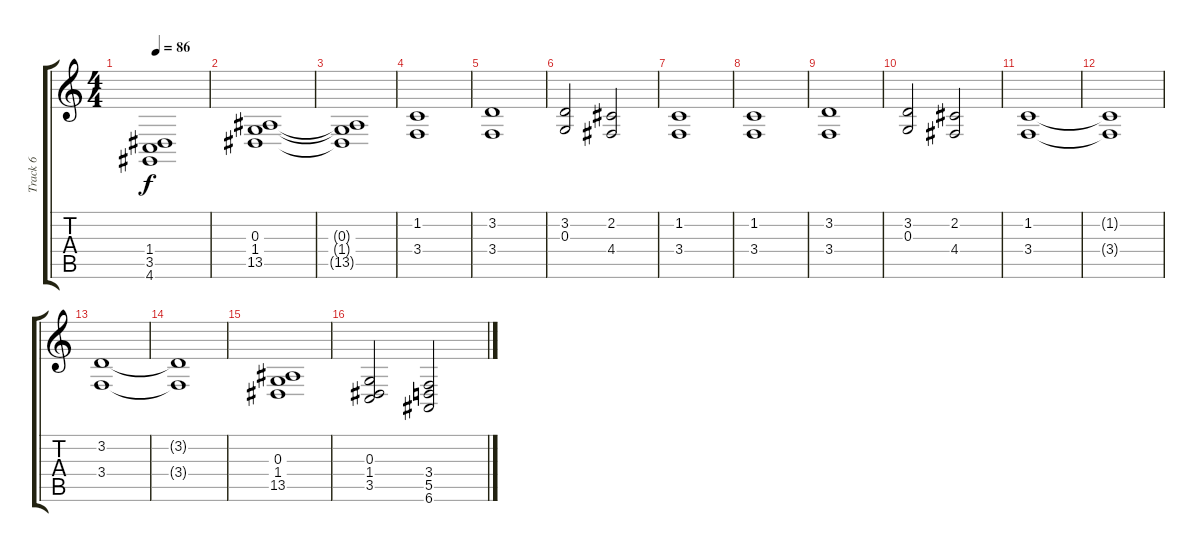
\track ("Track 6" "Track 6") {instrument pad2warm}
\staff {score tabs}
\tuning (E4 B3 G3 D3 A2 E2) {hide}
\ts (4 4)
\tempo 86
\clef g2
\ks c
(1.4{t} 3.5{t} 4.6{t}).1{dy f} |
(0.3 1.4 13.5).1 |
(0.3{t} 1.4{t} 13.5{t}).1 |
(1.2 3.4).1 |
(3.2 3.4).1 |
(3.2 0.3).2 (2.2 4.4).2 |
(1.2 3.4).1 |
(1.2 3.4).1 |
(3.2 3.4).1 |
(3.2 0.3).2 (2.2 4.4).2 |
(1.2 3.4).1 |
(1.2{t} 3.4{t}).1 |
(3.2 3.4).1 |
(3.2{t} 3.4{t}).1 |
(0.3 1.4 13.5).1 |
(0.3 1.4 3.5).2 (3.4 5.5 6.6).2
